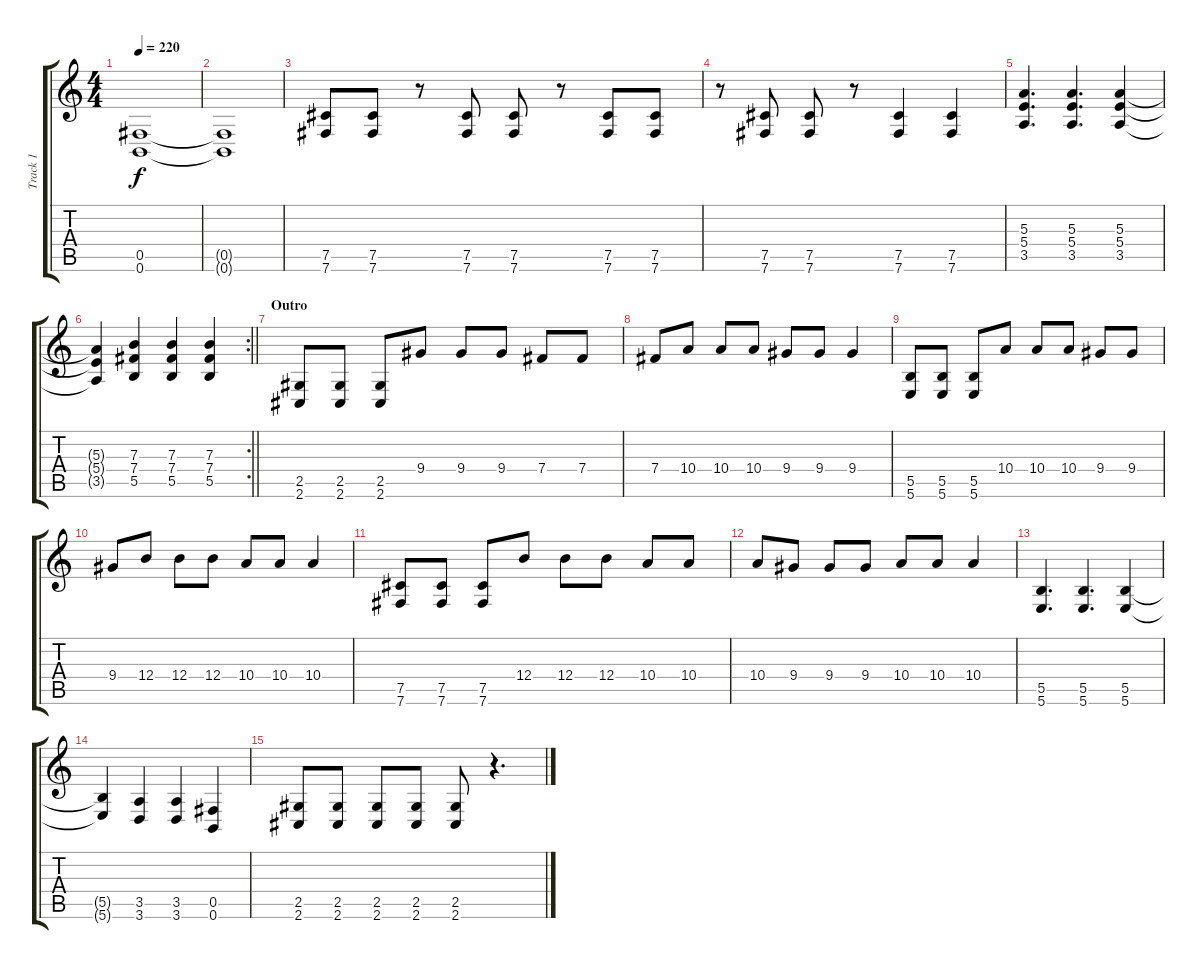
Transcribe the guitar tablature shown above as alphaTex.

\track ("Track 1" "Track 1") {instrument distortionguitar}
\staff {score tabs}
\tuning (Db4 Ab3 E3 B2 Gb2 B1) {hide}
\ts (4 4)
\tempo 220
\clef g2
\ks c
(0.5 0.6).1{dy f} |
(0.5{t} 0.6{t}).1 |
(7.5 7.6).8 (7.5 7.6).8 r.8 (7.5 7.6).8 (7.5 7.6).8 r.8 (7.5 7.6).8 (7.5 7.6).8 |
r.8 (7.5 7.6).8 (7.5 7.6).8 r.8 (7.5 7.6).4 (7.5 7.6).4 |
(5.3 5.4 3.5).4{d} (5.3 5.4 3.5).4{d} (5.3 5.4 3.5).4 |
\rc 2
\barLineRight lightlight
(5.3{t} 5.4{t} 3.5{t}).4 (7.3 7.4 5.5).4 (7.3 7.4 5.5).4 (7.3 7.4 5.5).4 |
\section ("" "Outro")
(2.5 2.6).8 (2.5 2.6).8 (2.5 2.6).8 9.4.8 9.4.8 9.4.8 7.4.8 7.4.8 |
7.4.8 10.4.8 10.4.8 10.4.8 9.4.8 9.4.8 9.4.4 |
(5.5 5.6).8 (5.5 5.6).8 (5.5 5.6).8 10.4.8 10.4.8 10.4.8 9.4.8 9.4.8 |
9.4.8 12.4.8 12.4.8 12.4.8 10.4.8 10.4.8 10.4.4 |
(7.5 7.6).8 (7.5 7.6).8 (7.5 7.6).8 12.4.8 12.4.8 12.4.8 10.4.8 10.4.8 |
10.4.8 9.4.8 9.4.8 9.4.8 10.4.8 10.4.8 10.4.4 |
(5.5 5.6).4{d} (5.5 5.6).4{d} (5.5 5.6).4 |
(5.5{t} 5.6{t}).4 (3.5 3.6).4 (3.5 3.6).4 (0.5 0.6).4 |
(2.5 2.6).8 (2.5 2.6).8 (2.5 2.6).8 (2.5 2.6).8 (2.5 2.6).8 r.4{d}
